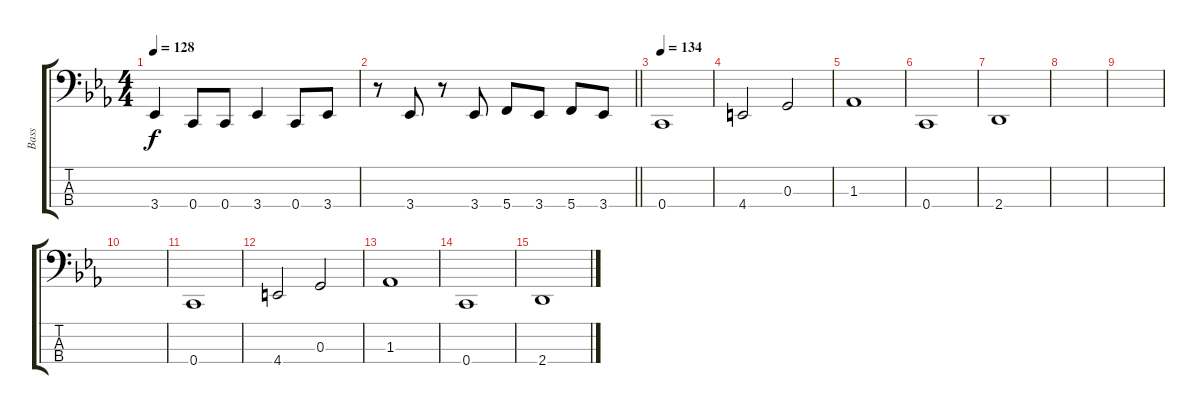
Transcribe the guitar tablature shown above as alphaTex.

\track ("Bass" "Bass") {instrument fretlessbass}
\staff {score tabs}
\tuning (G2 C2 G1 C1) {hide}
\ts (4 4)
\tempo 128
\clef f4
\ks cminor
3.4.4{dy f} 0.4.8 0.4.8 3.4.4 0.4.8 3.4.8 |
\barLineRight lightlight
r.8 3.4.8 r.8 3.4.8 5.4.8 3.4.8 5.4.8 3.4.8 |
\tempo 134
0.4.1 |
4.4.2 0.3.2 |
1.3.1 |
0.4.1 |
2.4.1 |
|
|
|
0.4.1 |
4.4.2 0.3.2 |
1.3.1 |
0.4.1 |
2.4.1
